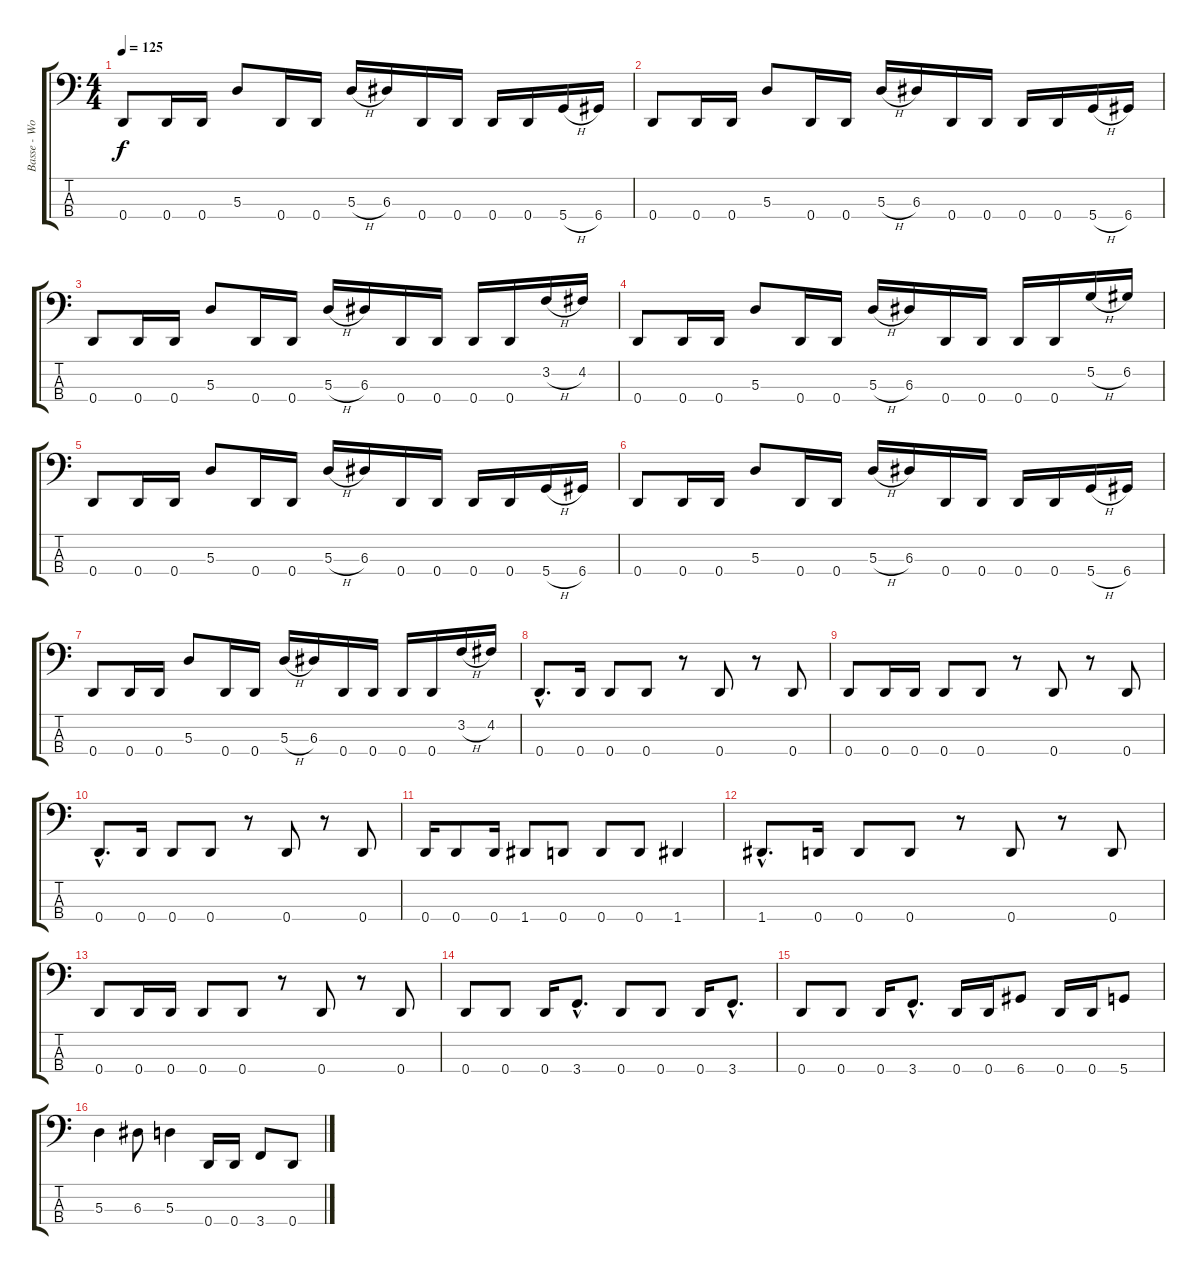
\track ("Basse - Woz" "Basse - Wo") {instrument electricbassfinger}
\staff {score tabs}
\tuning (G2 D2 A1 D1) {hide}
\ts (4 4)
\tempo 125
\clef f4
\ks c
0.4.8{dy f} 0.4.16 0.4.16 5.3.8 0.4.16 0.4.16 5.3{h}.16 6.3.16 0.4.16 0.4.16 0.4.16 0.4.16 5.4{h}.16 6.4.16 |
0.4.8 0.4.16 0.4.16 5.3.8 0.4.16 0.4.16 5.3{h}.16 6.3.16 0.4.16 0.4.16 0.4.16 0.4.16 5.4{h}.16 6.4.16 |
0.4.8 0.4.16 0.4.16 5.3.8 0.4.16 0.4.16 5.3{h}.16 6.3.16 0.4.16 0.4.16 0.4.16 0.4.16 3.2{h}.16 4.2.16 |
0.4.8 0.4.16 0.4.16 5.3.8 0.4.16 0.4.16 5.3{h}.16 6.3.16 0.4.16 0.4.16 0.4.16 0.4.16 5.2{h}.16 6.2.16 |
0.4.8 0.4.16 0.4.16 5.3.8 0.4.16 0.4.16 5.3{h}.16 6.3.16 0.4.16 0.4.16 0.4.16 0.4.16 5.4{h}.16 6.4.16 |
0.4.8 0.4.16 0.4.16 5.3.8 0.4.16 0.4.16 5.3{h}.16 6.3.16 0.4.16 0.4.16 0.4.16 0.4.16 5.4{h}.16 6.4.16 |
0.4.8 0.4.16 0.4.16 5.3.8 0.4.16 0.4.16 5.3{h}.16 6.3.16 0.4.16 0.4.16 0.4.16 0.4.16 3.2{h}.16 4.2.16 |
0.4{hac}.8{d} 0.4.16 0.4.8 0.4.8 r.8 0.4.8 r.8 0.4.8 |
0.4.8 0.4.16 0.4.16 0.4.8 0.4.8 r.8 0.4.8 r.8 0.4.8 |
0.4{hac}.8{d} 0.4.16 0.4.8 0.4.8 r.8 0.4.8 r.8 0.4.8 |
0.4.16 0.4.8 0.4.16 1.4.8 0.4.8 0.4.8 0.4.8 1.4.4 |
1.4{hac}.8{d} 0.4.16 0.4.8 0.4.8 r.8 0.4.8 r.8 0.4.8 |
0.4.8 0.4.16 0.4.16 0.4.8 0.4.8 r.8 0.4.8 r.8 0.4.8 |
0.4.8 0.4.8 0.4.16 3.4{hac}.8{d} 0.4.8 0.4.8 0.4.16 3.4{hac}.8{d} |
0.4.8 0.4.8 0.4.16 3.4{hac}.8{d} 0.4.16 0.4.16 6.4.8 0.4.16 0.4.16 5.4.8 |
5.3.4 6.3.8 5.3.4 0.4.16 0.4.16 3.4.8 0.4.8
